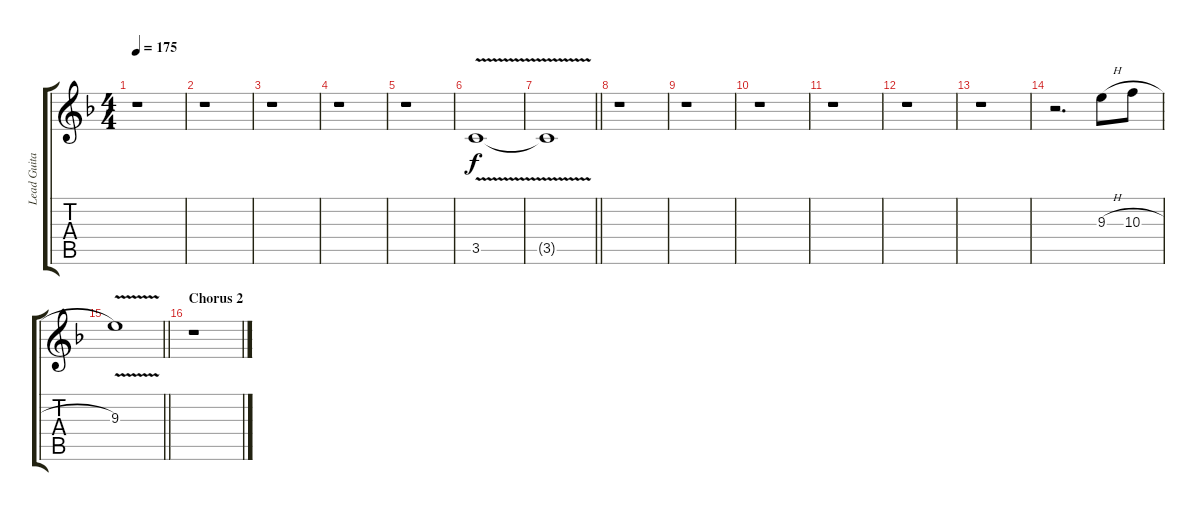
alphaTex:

\track ("Lead Guitar 2: Tapani Kangas" "Lead Guita") {instrument overdrivenguitar}
\staff {score tabs}
\tuning (E4 B3 G3 D3 A2 E2) {hide}
\ts (4 4)
\tempo 175
\clef g2
\ks dminor
r.1{dy f} |
r.1 |
r.1 |
r.1 |
r.1 |
3.5{v}.1 |
\barLineRight lightlight
3.5{t}.1 |
r.1 |
r.1 |
r.1 |
r.1 |
r.1 |
r.1 |
r.2{d} 9.3{h}.8 10.3{h}.8 |
\barLineRight lightlight
9.3{v}.1 |
\section ("" "Chorus 2")
r.1
